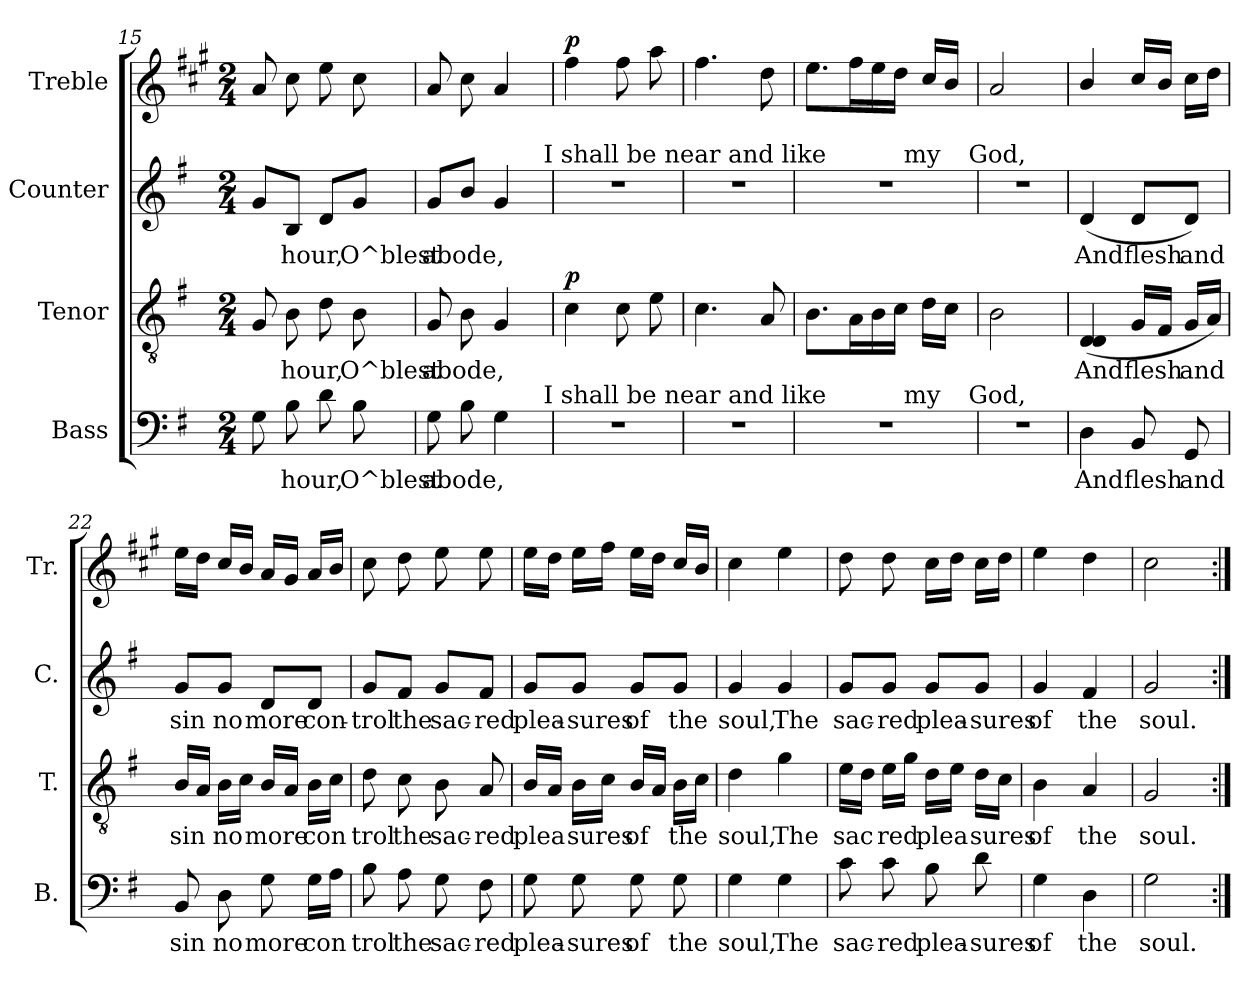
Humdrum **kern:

**kern	**text	**kern	**text	**dynam	**kern	**text	**kern	**dynam
*part4	*part4	*part3	*part3	*part3	*part2	*part2	*part1	*part1
*staff4	*staff4	*staff3	*staff3	*staff3	*staff2	*staff2	*staff1	*staff1
*I"Bass	*	*I"Tenor	*	*	*I"Counter	*	*I"Treble	*
*I'B.	*	*I'T.	*	*	*I'C.	*	*I'Tr.	*
*clefF4	*	*clefGv2	*	*	*clefG2	*	*clefG2	*
*	*	*	*	*	*	*	*ITrd1c2	*
*k[f#]	*	*k[f#]	*	*	*k[f#]	*	*k[f#]	*
*G:	*	*G:	*	*	*G:	*	*G:	*
*M2/4	*	*M2/4	*	*	*M2/4	*	*M2/4	*
=15	=15	=15	=15	=15	=15	=15	=15	=15
!	!LO:LY:a:cj	!	!LO:LY:a:cj	!	!	!LO:LY:b:cj	!	!
8G\	.	8G/	.	.	8g/L	.	8g/	.
!	!LO:LY:a:cj	!	!LO:LY:a:cj	!	!	!LO:LY:b:cj	!	!
8B\	hour,	8B\	hour,	.	8B/J	hour,	8b\	.
!	!LO:LY:a:cj	!	!LO:LY:a:cj	!	!	!LO:LY:b:cj	!	!
8d\	.	8d\	.	.	8d/L	.	8dd\	.
!	!LO:LY:a:cj	!	!LO:LY:a:cj	!	!	!LO:LY:b:cj	!	!
8B\	O^blest	8B\	O^blest	.	8g/J	O^blest	8b\	.
=16	=16	=16	=16	=16	=16	=16	=16	=16
!	!LO:LY:a:cj	!	!LO:LY:a:cj	!	!	!LO:LY:b:cj	!	!
*^	*	*	*	*	*^	*	*	*
8G\	4ryy	abode,	8G/	abode,	.	8g/L	4ryy	abode,	8g/	.
!	!	!LO:LY:a:cj	!	!LO:LY:a:cj	!	!	!	!LO:LY:b:cj	!	!
8B\	.	.	8B\	.	.	8b/J	.	.	8b\	.
!	!	!LO:LY:a:cj	!	!LO:LY:a:cj	!	!	!	!LO:LY:b:cj	!	!
4G\	8...ryy	.	4G/	.	.	4g/	8...ryy	.	4g/	.
!	!	!	!	!	!	!	!LO:TX:a:t=I shall be near and like	!	!	!
!	!LO:TX:a:t=I shall be near and like	!	!	!	!	!	!	!	!	!
.	64ryy	.	.	.	.	.	64ryy	.	.	.
=17	=17	=17	=17	=17	=17	=17	=17	=17	=17	=17
!	!	!	!	!LO:LY:a:cj	!LO:DY:a	!	!	!	!	!LO:DY:a
*v	*v	*	*	*	*	*v	*v	*	*	*
2r	.	4c\	.	p	2r	.	4ee\	p
!	!	!	!LO:LY:a:cj	!	!	!	!	!
.	.	8c\	.	.	.	.	8ee\	.
!	!	!	!LO:LY:a:cj	!	!	!	!	!
.	.	8e\	.	.	.	.	8gg\	.
=18	=18	=18	=18	=18	=18	=18	=18	=18
!	!	!	!LO:LY:a:cj	!	!	!	!	!
2r	.	4.c\	.	.	2r	.	4.ee\	.
!	!	!	!LO:LY:a:cj	!	!	!	!	!
.	.	8A/	.	.	.	.	8cc\	.
=19	=19	=19	=19	=19	=19	=19	=19	=19
!	!	!	!LO:LY:a:cj	!	!	!	!	!
*^	*	*	*	*	*^	*	*	*
*	*^	*	*	*	*	*	*^	*	*	*
2r	4ryy	4ryy	.	8.B\L	.	.	2r	4ryy	4ryy	.	8.dd\L	.
!	!	!	!	!	!LO:LY:a:cj	!	!	!	!	!	!	!
.	.	.	.	16A\	.	.	.	.	.	.	16ee\	.
!	!	!	!	!	!LO:LY:a:cj	!	!	!	!	!	!	!
.	16ryy	8...ryy	.	16B\	.	.	.	16ryy	8...ryy	.	16dd\	.
!	!	!	!	!	!LO:LY:a:cj	!	!	!	!	!	!	!
.	64ryy	.	.	16c\J	.	.	.	64ryy	.	.	16cc\J	.
!	!	!	!	!	!	!	!	!LO:TX:a:t=my	!	!	!	!
!	!LO:TX:a:t=my	!	!	!	!	!	!	!	!	!	!	!
.	8ryy	.	.	.	.	.	.	8ryy	.	.	.	.
!	!	!	!	!	!LO:LY:a:cj	!	!	!	!	!	!	!
.	.	.	.	16d\L	.	.	.	.	.	.	16b/L	.
!	!	!	!	!	!LO:LY:a:cj	!	!	!	!	!	!	!
.	.	.	.	16c\J	.	.	.	.	.	.	16a/J	.
.	32.ryy	.	.	.	.	.	.	32.ryy	.	.	.	.
!	!	!	!	!	!	!	!	!	!LO:TX:a:t=God,	!	!	!
!	!	!LO:TX:a:t=God,	!	!	!	!	!	!	!	!	!	!
.	.	64ryy	.	.	.	.	.	.	64ryy	.	.	.
=20	=20	=20	=20	=20	=20	=20	=20	=20	=20	=20	=20	=20
!	!	!	!	!	!LO:LY:a:cj	!	!	!	!	!	!	!
*v	*v	*v	*	*	*	*	*v	*v	*v	*	*	*
2r	.	2B\	.	.	2r	.	2g/	.
=21	=21	=21	=21	=21	=21	=21	=21	=21
!	!LO:LY:a:cj	!	!LO:LY:a:cj	!	!	!LO:LY:b:cj	!	!
4D\	And	(<4D/ 4D/	And	.	(>4d/	And	4a/	.
!	!LO:LY:a:cj	!	!LO:LY:a:cj	!	!	!LO:LY:b:cj	!	!
8BB/	flesh	16G/L	flesh	.	8d/L	flesh	16b/L	.
!	!	!	!LO:LY:a:cj	!	!	!	!	!
.	.	16F#/J	.	.	.	.	16a/J	.
!	!LO:LY:a:cj	!	!LO:LY:a:cj	!	!	!LO:LY:b:cj	!	!
8GG/	and	16G/L	and	.	8d/J)	and	16b\L	.
!	!	!	!LO:LY:a:cj	!	!	!	!	!
.	.	16A/J)	.	.	.	.	16cc\J	.
!!LO:PB:g=z
=22	=22	=22	=22	=22	=22	=22	=22	=22
!	!LO:LY:a:cj	!	!LO:LY:a:cj	!	!	!LO:LY:b:cj	!	!
8BB/	sin	16B/L	sin	.	8g/L	sin	16dd\L	.
!	!	!	!LO:LY:a:cj	!	!	!	!	!
.	.	16A/J	.	.	.	.	16cc\J	.
!	!LO:LY:a:cj	!	!LO:LY:a:cj	!	!	!LO:LY:b:cj	!	!
8D\	no	16B\L	no	.	8g/J	no	16b/L	.
!	!	!	!LO:LY:a:cj	!	!	!	!	!
.	.	16c\J	.	.	.	.	16a/J	.
!	!LO:LY:a:cj	!	!LO:LY:a:cj	!	!	!LO:LY:b:cj	!	!
8G\	more	16B/L	more	.	8d/L	more	16g/L	.
!	!	!	!LO:LY:a:cj	!	!	!	!	!
.	.	16A/J	.	.	.	.	16f#/J	.
!	!LO:LY:a:cj	!	!LO:LY:a:cj	!	!	!LO:LY:b:cj	!	!
16G\L	con-	16B\L	con-	.	8d/J	con-	16g/L	.
!	!LO:LY:a:cj	!	!LO:LY:a:cj	!	!	!	!	!
16A\J	--	16c\J	--	.	.	.	16a/J	.
=23	=23	=23	=23	=23	=23	=23	=23	=23
!	!LO:LY:a:cj	!	!LO:LY:a:cj	!	!	!LO:LY:b:cj	!	!
8B\	-trol	8d\	-trol	.	8g/L	-trol	8b\	.
!	!LO:LY:a:cj	!	!LO:LY:a:cj	!	!	!LO:LY:b:cj	!	!
8A\	the	8c\	the	.	8f#/J	the	8cc\	.
!	!LO:LY:a:cj	!	!LO:LY:a:cj	!	!	!LO:LY:b:cj	!	!
8G\	sac-	8B\	sac-	.	8g/L	sac-	8dd\	.
!	!LO:LY:a:cj	!	!LO:LY:a:cj	!	!	!LO:LY:b:cj	!	!
8F#\	-red	8A/	-red	.	8f#/J	-red	8dd\	.
=24	=24	=24	=24	=24	=24	=24	=24	=24
!	!LO:LY:a:cj	!	!LO:LY:a:cj	!	!	!LO:LY:b:cj	!	!
8G\	plea-	16B/L	plea-	.	8g/L	plea-	16dd\L	.
!	!	!	!LO:LY:a:cj	!	!	!	!	!
.	.	16A/J	--	.	.	.	16cc\J	.
!	!LO:LY:a:cj	!	!LO:LY:a:cj	!	!	!LO:LY:b:cj	!	!
8G\	-sures	16B\L	-sures	.	8g/J	-sures	16dd\L	.
!	!	!	!LO:LY:a:cj	!	!	!	!	!
.	.	16c\J	.	.	.	.	16ee\J	.
!	!LO:LY:a:cj	!	!LO:LY:a:cj	!	!	!LO:LY:b:cj	!	!
8G\	of	16B/L	of	.	8g/L	of	16dd\L	.
!	!	!	!LO:LY:a:cj	!	!	!	!	!
.	.	16A/J	.	.	.	.	16cc\J	.
!	!LO:LY:a:cj	!	!LO:LY:a:cj	!	!	!LO:LY:b:cj	!	!
8G\	the	16B\L	the	.	8g/J	the	16b/L	.
!	!	!	!LO:LY:a:cj	!	!	!	!	!
.	.	16c\J	.	.	.	.	16a/J	.
=25	=25	=25	=25	=25	=25	=25	=25	=25
!	!LO:LY:a:cj	!	!LO:LY:a:cj	!	!	!LO:LY:b:cj	!	!
4G\	soul,	4d\	soul,	.	4g/	soul,	4b\	.
!	!LO:LY:a:cj	!	!LO:LY:a:cj	!	!	!LO:LY:b:cj	!	!
4G\	The	4g\	The	.	4g/	The	4dd\	.
=26	=26	=26	=26	=26	=26	=26	=26	=26
!	!LO:LY:a:cj	!	!LO:LY:a:cj	!	!	!LO:LY:b:cj	!	!
8c\	sac-	16e\L	sac-	.	8g/L	sac-	8cc\	.
!	!	!	!LO:LY:a:cj	!	!	!	!	!
.	.	16d\J	--	.	.	.	.	.
!	!LO:LY:a:cj	!	!LO:LY:a:cj	!	!	!LO:LY:b:cj	!	!
8c\	-red	16e\L	-red	.	8g/J	-red	8cc\	.
!	!	!	!LO:LY:a:cj	!	!	!	!	!
.	.	16g\J	.	.	.	.	.	.
!	!LO:LY:a:cj	!	!LO:LY:a:cj	!	!	!LO:LY:b:cj	!	!
8B\	plea-	16d\L	plea-	.	8g/L	plea-	16b\L	.
!	!	!	!LO:LY:a:cj	!	!	!	!	!
.	.	16e\J	--	.	.	.	16cc\J	.
!	!LO:LY:a:cj	!	!LO:LY:a:cj	!	!	!LO:LY:b:cj	!	!
8d\	-sures	16d\L	-sures	.	8g/J	-sures	16b\L	.
!	!	!	!LO:LY:a:cj	!	!	!	!	!
.	.	16c\J	.	.	.	.	16cc\J	.
=27	=27	=27	=27	=27	=27	=27	=27	=27
!	!LO:LY:a:cj	!	!LO:LY:a:cj	!	!	!LO:LY:b:cj	!	!
4G\	of	4B\	of	.	4g/	of	4dd\	.
!	!LO:LY:a:cj	!	!LO:LY:a:cj	!	!	!LO:LY:b:cj	!	!
4D\	the	4A/	the	.	4f#/	the	4cc\	.
=28	=28	=28	=28	=28	=28	=28	=28	=28
!	!LO:LY:a:cj	!	!LO:LY:a:cj	!	!	!LO:LY:b:cj	!	!
2G\	soul.	2G/	soul.	.	2g/	soul.	2b\	.
=:|!	=:|!	=:|!	=:|!	=:|!	=:|!	=:|!	=:|!	=:|!
*-	*-	*-	*-	*-	*-	*-	*-	*-
